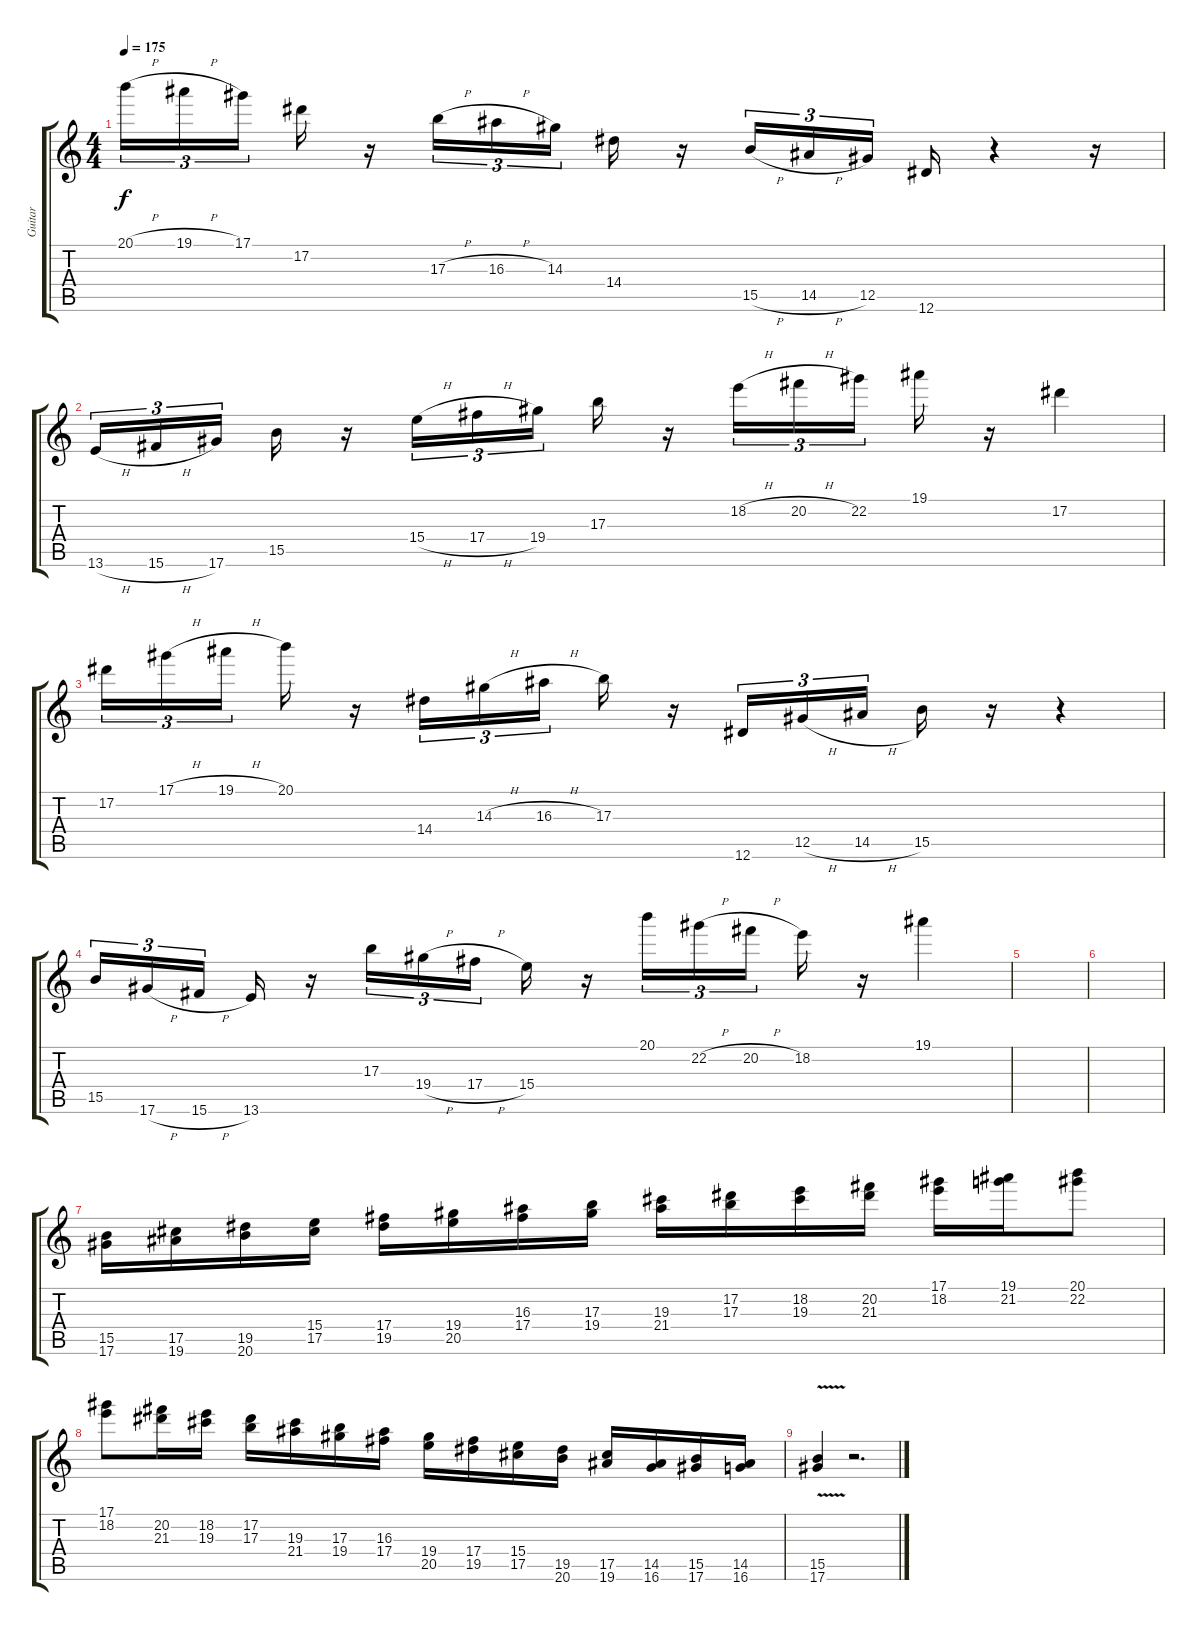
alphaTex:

\track ("Guitar" "Guitar") {instrument distortionguitar}
\staff {score tabs}
\tuning (Eb4 Bb3 Gb3 Db3 Ab2 Eb2) {hide}
\ts (4 4)
\tempo 175
\clef g2
\ks c
20.1{h}.16{tu (3 2) dy f} 19.1{h}.16{tu (3 2)} 17.1.16{tu (3 2)} 17.2.16 r.16 17.3{h}.16{tu (3 2)} 16.3{h}.16{tu (3 2)} 14.3.16{tu (3 2)} 14.4.16 r.16 15.5{h}.16{tu (3 2)} 14.5{h}.16{tu (3 2)} 12.5.16{tu (3 2)} 12.6.16 r.4 r.16 |
13.6{h}.16{tu (3 2)} 15.6{h}.16{tu (3 2)} 17.6.16{tu (3 2)} 15.5.16 r.16 15.4{h}.16{tu (3 2)} 17.4{h}.16{tu (3 2)} 19.4.16{tu (3 2)} 17.3.16 r.16 18.2{h}.16{tu (3 2)} 20.2{h}.16{tu (3 2)} 22.2.16{tu (3 2)} 19.1.16 r.16 17.2.4 |
17.2.16{tu (3 2)} 17.1{h}.16{tu (3 2)} 19.1{h}.16{tu (3 2)} 20.1.16 r.16 14.4.16{tu (3 2)} 14.3{h}.16{tu (3 2)} 16.3{h}.16{tu (3 2)} 17.3.16 r.16 12.6.16{tu (3 2)} 12.5{h}.16{tu (3 2)} 14.5{h}.16{tu (3 2)} 15.5.16 r.16 r.4 |
15.5.16{tu (3 2)} 17.6{h}.16{tu (3 2)} 15.6{h}.16{tu (3 2)} 13.6.16 r.16 17.3.16{tu (3 2)} 19.4{h}.16{tu (3 2)} 17.4{h}.16{tu (3 2)} 15.4.16 r.16 20.1.16{tu (3 2)} 22.2{h}.16{tu (3 2)} 20.2{h}.16{tu (3 2)} 18.2.16 r.16 19.1.4 |
|
|
(15.5 17.6).16 (17.5 19.6).16 (19.5 20.6).16 (15.4 17.5).16 (17.4 19.5).16 (19.4 20.5).16 (16.3 17.4).16 (17.3 19.4).16 (19.3 21.4).16 (17.2 17.3).16 (18.2 19.3).16 (20.2 21.3).16 (17.1 18.2).16 (19.1 21.2).16 (20.1 22.2).8 |
(17.1 18.2).8 (20.2 21.3).16 (18.2 19.3).16 (17.2 17.3).16 (19.3 21.4).16 (17.3 19.4).16 (16.3 17.4).16 (19.4 20.5).16 (17.4 19.5).16 (15.4 17.5).16 (19.5 20.6).16 (17.5 19.6).16 (14.5 16.6).16 (15.5 17.6).16 (14.5 16.6).16 |
(15.5{v} 17.6).4 r.2{d}
